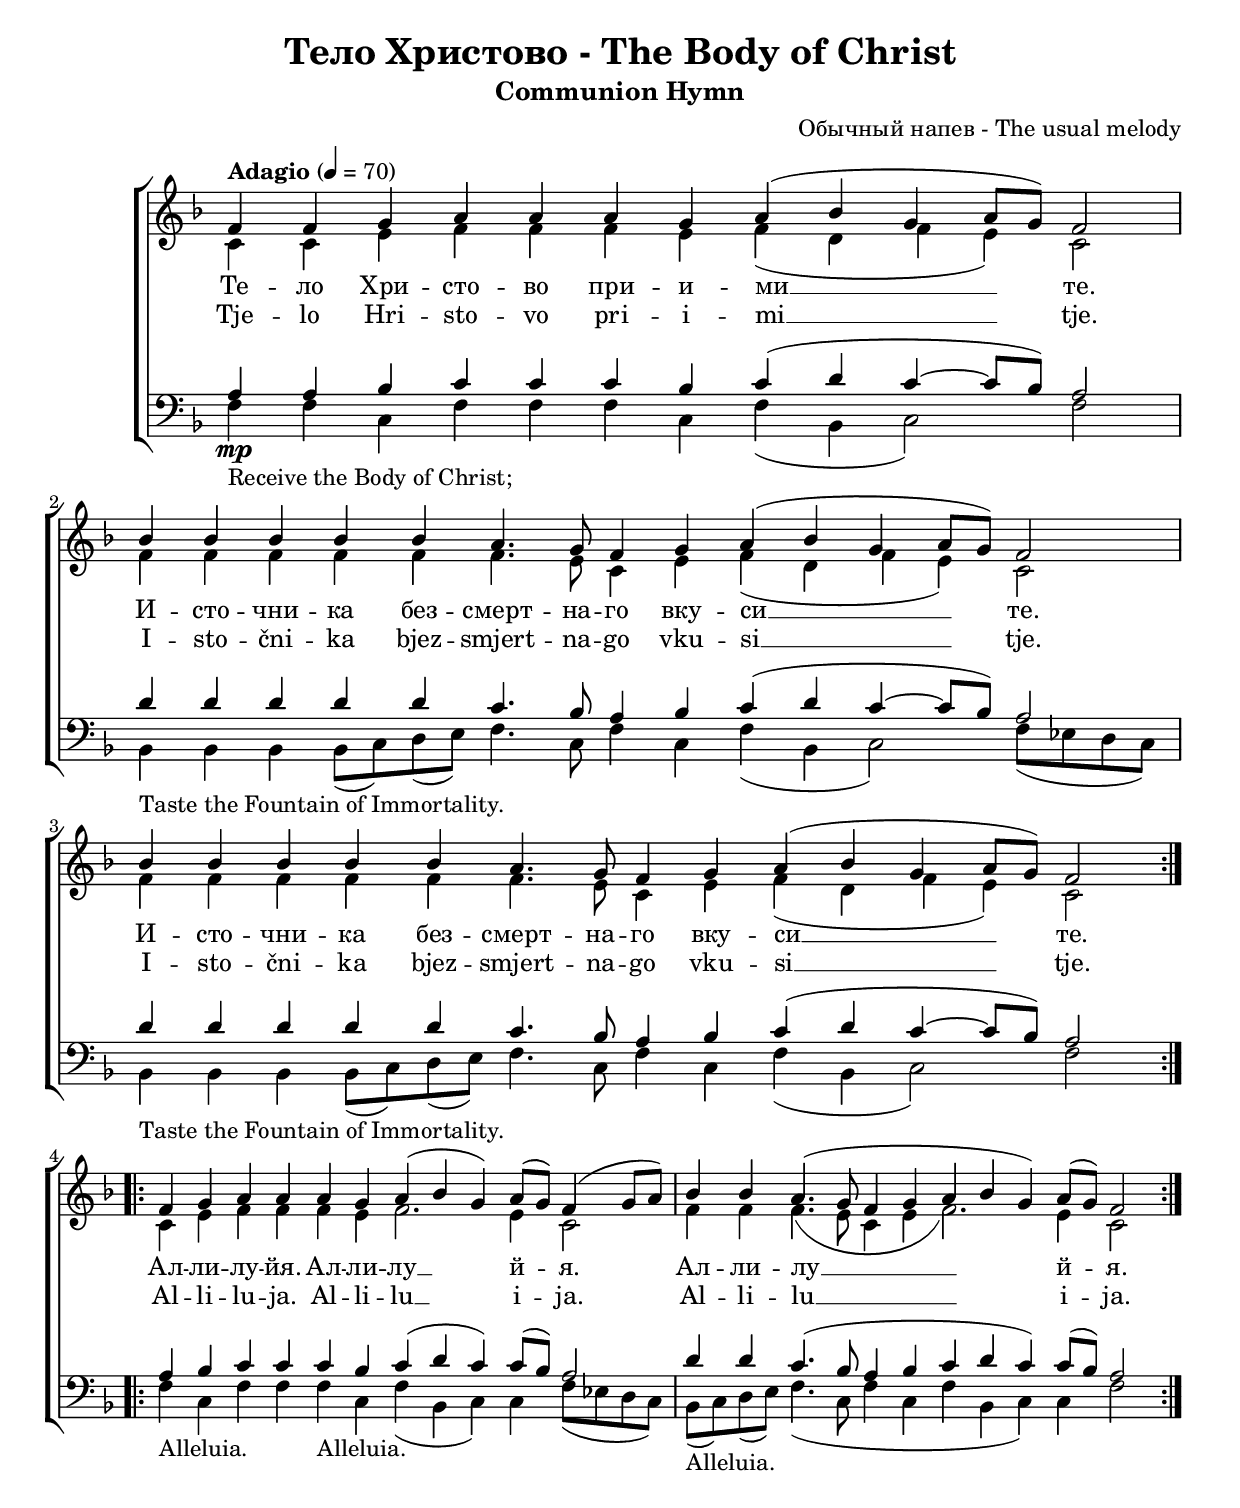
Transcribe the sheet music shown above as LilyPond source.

\version "2.18.2"
%TODO: move this to the key of the first arrangement?

global = {
	\key f \major 
	\tempo Adagio 4 = 70
}

\header {
	title = "Тело Христово - The Body of Christ"
	subtitle = "Communion Hymn"
	composer = "Обычный напев - The usual melody"
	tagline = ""
}

\paper {
	system-count = #4
	page-count = #1
}

Cyrillic = \lyricmode {
	Те -- ло Хри -- сто -- во при -- и -- ми __ те.
	И -- сто -- чни -- ка без -- смерт -- на -- го вку -- си __ те.
	И -- сто -- чни -- ка без -- смерт -- на -- го вку -- си __ те.
	Ал -- ли -- лу -- йя.
	Ал -- ли -- лу __ й -- я.
	Ал -- ли -- лу __ й -- я.
}

Latin = \lyricmode {
	Tje -- lo Hri -- sto -- vo pri -- i -- mi __ tje.
	I -- sto -- čni -- ka bjez -- smjert -- na -- go vku -- si __ tje.
	I -- sto -- čni -- ka bjez -- smjert -- na -- go vku -- si __ tje.
	Al -- li -- lu -- ja.
	Al -- li -- lu __ i -- ja.
	Al -- li -- lu __ i -- ja.
}

sopMusic = \relative {
	f'4 f g a a a g a (bes g a8 [g]) f2
	bes4 bes bes bes bes a4. g8 f4 g a (bes g a8 [g]) f2
	bes4 bes bes bes bes a4. g8 f4 g a (bes g a8 [g]) f2
	f4 g a a a g a (bes g) a8 [(g)] f4( g8 a)
	%f4 g a a a g a (bes g) a8 [(g)] f2
	bes4 bes a4. (g8 f4 g a bes g) a8 [(g)] f2
}

altoMusic = \relative {

	       c'4 c e f f f e f(d f e) c2
	f4 f f f f f4. e8 c4 e f(d f e) c2
	f4 f f f f f4. e8 c4 e f(d f e) c2
	%c'4 c e f f f e f2.( e4) c2
	%f4 f f f f f4. e8 c4 e f2. (e4) c2
	%f4 f f f f f4. e8 c4 e f2. (e4) c2

	c4 e f f f e f2. e4 c2
	f4 f f4. (e8 c4 e f2.) e4 c2
}

tenorMusic = \relative {
	\repeat volta 2 {
		\time 13/4 a4\mp a bes c c c bes c (d c~ c8 [bes]) a2
		\time 15/4 d4 d d d d c4. bes8 a4 bes c (d c~ c8 [bes]) a2
		d4 d d d d c4. bes8 a4 bes c (d c~ c8 [bes]) a2
		%\once \override Score.RehearsalMark.break-visibility = #end-of-line-visible
		%\once \override Score.RehearsalMark.self-alignment-X = #RIGHT
		%\mark "Repeat as needed"
	}
	\repeat volta 2 {
		\time 12/4 a4 bes c c c bes c (d c) c8 [(bes)] a2 |
		\time 12/4 d4 d c4. (bes8 a4 bes c d c) c8 [(bes)] a2
	}
}

bassMusic = \relative {
	f4_\markup{Receive the Body of Christ;} f c f f f c f (bes, c2) f

	%bes,4_\markup{Taste the Fountain of Immortality.} bes bes bes d f4. c8 f4 c f (bes, c2) f
	%bes,4_\markup{Taste the Fountain of Immortality.} bes bes bes d f4. c8 f4 c f (bes, c2) f
	bes,4_\markup{Taste the Fountain of Immortality.} bes bes bes8( c) d( e) f4. c8 f4 c f (bes, c2) f8( ees d c)
	bes4_\markup{Taste the Fountain of Immortality.} bes bes bes8( c) d( e) f4. c8 f4 c f (bes, c2) f

	f4_\markup{Alleluia.} c f f f_\markup{Alleluia.} c f (bes, c) c f8 [(ees d c)] 
	bes8_\markup{Alleluia.}( c) d( e) f4. (c8 f4 c f bes, c) c f2
}

\include "TEMPLATES_DIRECTORY/satb_notime.ily"

